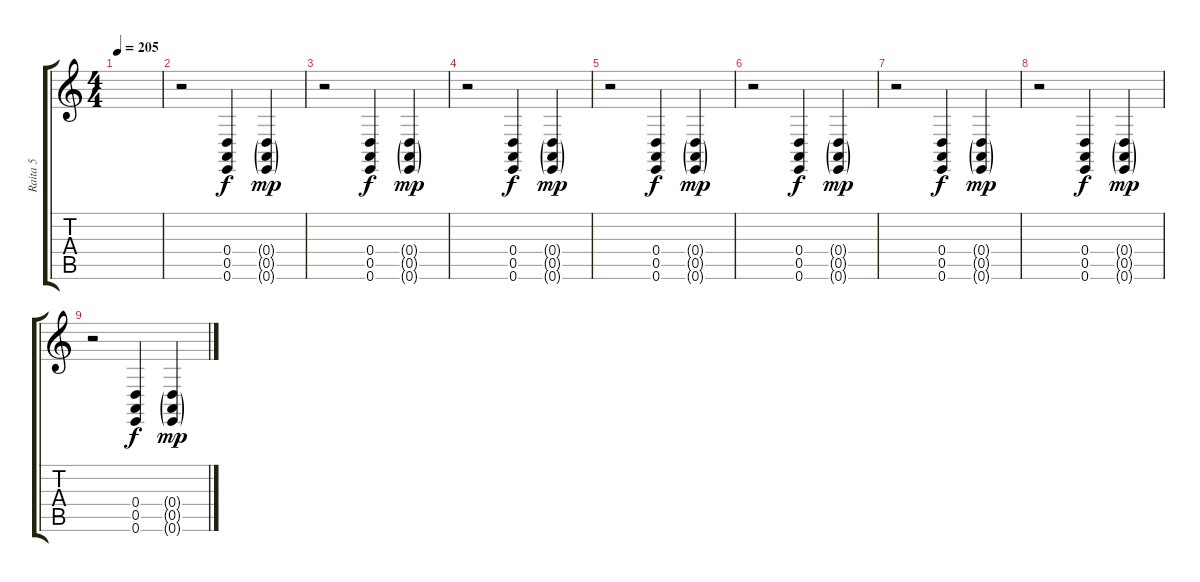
\track ("Raita 5" "Raita 5") {instrument synthdrum}
\staff {score tabs}
\tuning (E4 B3 G3 D3 A2 E2) {hide}
\ts (4 4)
\tempo 205
\clef g2
\ks c
|
r.2 (0.4 0.5 0.6).4{dy f} (0.4{g} 0.5{g} 0.6{g}).4{dy mp} |
r.2 (0.4 0.5 0.6).4{dy f} (0.4{g} 0.5{g} 0.6{g}).4{dy mp} |
r.2 (0.4 0.5 0.6).4{dy f} (0.4{g} 0.5{g} 0.6{g}).4{dy mp} |
r.2 (0.4 0.5 0.6).4{dy f} (0.4{g} 0.5{g} 0.6{g}).4{dy mp} |
r.2 (0.4 0.5 0.6).4{dy f} (0.4{g} 0.5{g} 0.6{g}).4{dy mp} |
r.2 (0.4 0.5 0.6).4{dy f} (0.4{g} 0.5{g} 0.6{g}).4{dy mp} |
r.2 (0.4 0.5 0.6).4{dy f} (0.4{g} 0.5{g} 0.6{g}).4{dy mp} |
r.2 (0.4 0.5 0.6).4{dy f} (0.4{g} 0.5{g} 0.6{g}).4{dy mp}
